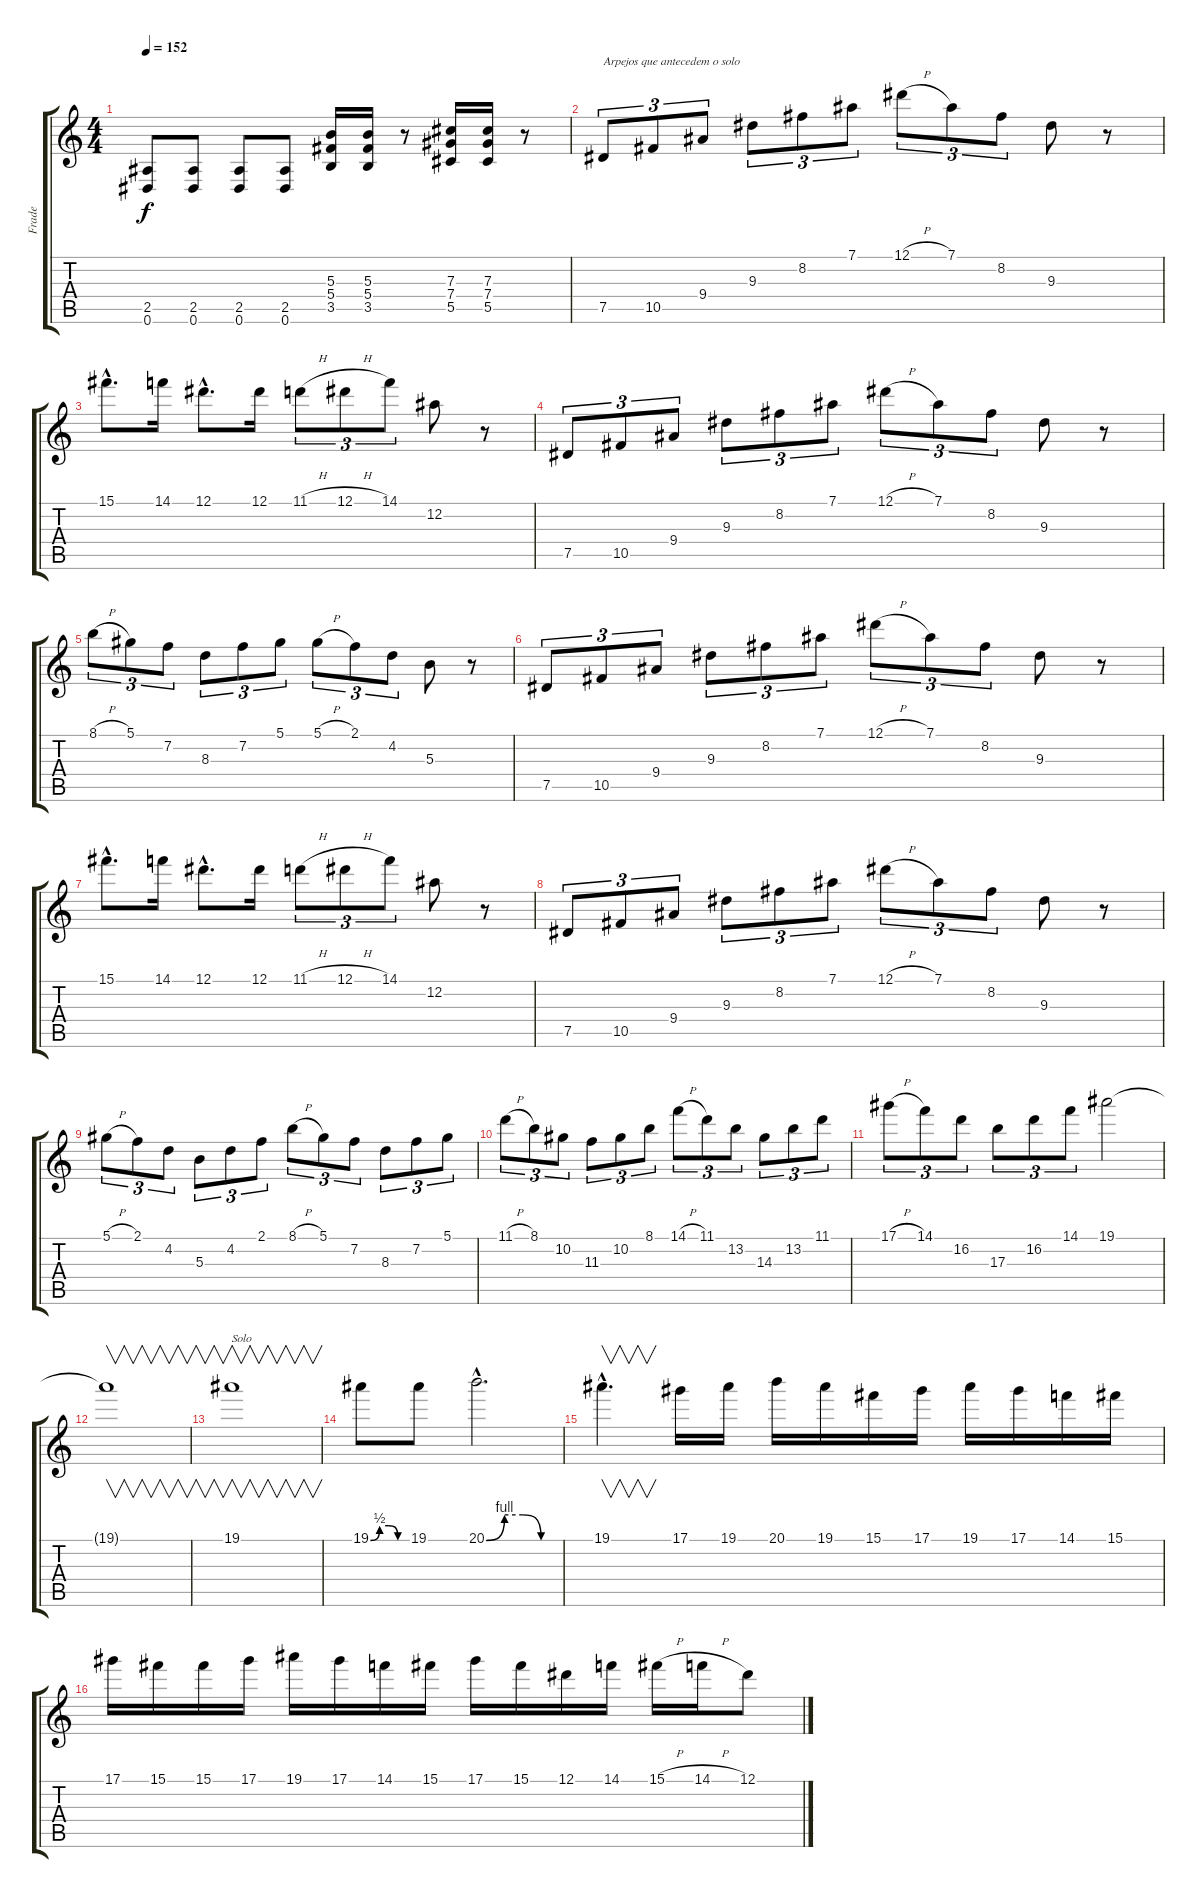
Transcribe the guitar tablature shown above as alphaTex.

\track ("Frade" "Frade") {instrument distortionguitar}
\staff {score tabs}
\tuning (Eb4 Bb3 Gb3 Db3 Ab2 Eb2) {hide}
\ts (4 4)
\tempo 152
\clef g2
\ks c
(2.5 0.6).8{dy f} (2.5 0.6).8 (2.5 0.6).8 (2.5 0.6).8 (5.3 5.4 3.5).16 (5.3 5.4 3.5).16 r.8 (7.3 7.4 5.5).16 (7.3 7.4 5.5).16 r.8 |
7.5.8{tu (3 2) txt "Arpejos que antecedem o solo"} 10.5.8{tu (3 2)} 9.4.8{tu (3 2)} 9.3.8{tu (3 2)} 8.2.8{tu (3 2)} 7.1.8{tu (3 2)} 12.1{h}.8{tu (3 2)} 7.1.8{tu (3 2)} 8.2.8{tu (3 2)} 9.3.8 r.8 |
15.1{hac}.8{d} 14.1.16 12.1{hac}.8{d} 12.1.16 11.1{h}.8{tu (3 2)} 12.1{h}.8{tu (3 2)} 14.1.8{tu (3 2)} 12.2.8 r.8 |
7.5.8{tu (3 2)} 10.5.8{tu (3 2)} 9.4.8{tu (3 2)} 9.3.8{tu (3 2)} 8.2.8{tu (3 2)} 7.1.8{tu (3 2)} 12.1{h}.8{tu (3 2)} 7.1.8{tu (3 2)} 8.2.8{tu (3 2)} 9.3.8 r.8 |
8.1{h}.8{tu (3 2)} 5.1.8{tu (3 2)} 7.2.8{tu (3 2)} 8.3.8{tu (3 2)} 7.2.8{tu (3 2)} 5.1.8{tu (3 2)} 5.1{h}.8{tu (3 2)} 2.1.8{tu (3 2)} 4.2.8{tu (3 2)} 5.3.8 r.8 |
7.5.8{tu (3 2)} 10.5.8{tu (3 2)} 9.4.8{tu (3 2)} 9.3.8{tu (3 2)} 8.2.8{tu (3 2)} 7.1.8{tu (3 2)} 12.1{h}.8{tu (3 2)} 7.1.8{tu (3 2)} 8.2.8{tu (3 2)} 9.3.8 r.8 |
15.1{hac}.8{d} 14.1.16 12.1{hac}.8{d} 12.1.16 11.1{h}.8{tu (3 2)} 12.1{h}.8{tu (3 2)} 14.1.8{tu (3 2)} 12.2.8 r.8 |
7.5.8{tu (3 2)} 10.5.8{tu (3 2)} 9.4.8{tu (3 2)} 9.3.8{tu (3 2)} 8.2.8{tu (3 2)} 7.1.8{tu (3 2)} 12.1{h}.8{tu (3 2)} 7.1.8{tu (3 2)} 8.2.8{tu (3 2)} 9.3.8 r.8 |
5.1{h}.8{tu (3 2)} 2.1.8{tu (3 2)} 4.2.8{tu (3 2)} 5.3.8{tu (3 2)} 4.2.8{tu (3 2)} 2.1.8{tu (3 2)} 8.1{h}.8{tu (3 2)} 5.1.8{tu (3 2)} 7.2.8{tu (3 2)} 8.3.8{tu (3 2)} 7.2.8{tu (3 2)} 5.1.8{tu (3 2)} |
11.1{h}.8{tu (3 2)} 8.1.8{tu (3 2)} 10.2.8{tu (3 2)} 11.3.8{tu (3 2)} 10.2.8{tu (3 2)} 8.1.8{tu (3 2)} 14.1{h}.8{tu (3 2)} 11.1.8{tu (3 2)} 13.2.8{tu (3 2)} 14.3.8{tu (3 2)} 13.2.8{tu (3 2)} 11.1.8{tu (3 2)} |
17.1{h}.8{tu (3 2)} 14.1.8{tu (3 2)} 16.2.8{tu (3 2)} 17.3.8{tu (3 2)} 16.2.8{tu (3 2)} 14.1.8{tu (3 2)} 19.1.2 |
19.1{t}.1{v} |
19.1.1{v txt "Solo"} |
19.1{be (custom 0 0 15 2 30 2 45 0 60 0)}.8 19.1.8 20.1{be (custom 0 0 15 4 30 4 45 0 60 0) hac}.2{d} |
19.1{hac}.4{v d} 17.1.16 19.1.16 20.1.16 19.1.16 15.1.16 17.1.16 19.1.16 17.1.16 14.1.16 15.1.16 |
17.1.16 15.1.16 15.1.16 17.1.16 19.1.16 17.1.16 14.1.16 15.1.16 17.1.16 15.1.16 12.1.16 14.1.16 15.1{h}.16 14.1{h}.16 12.1.8
